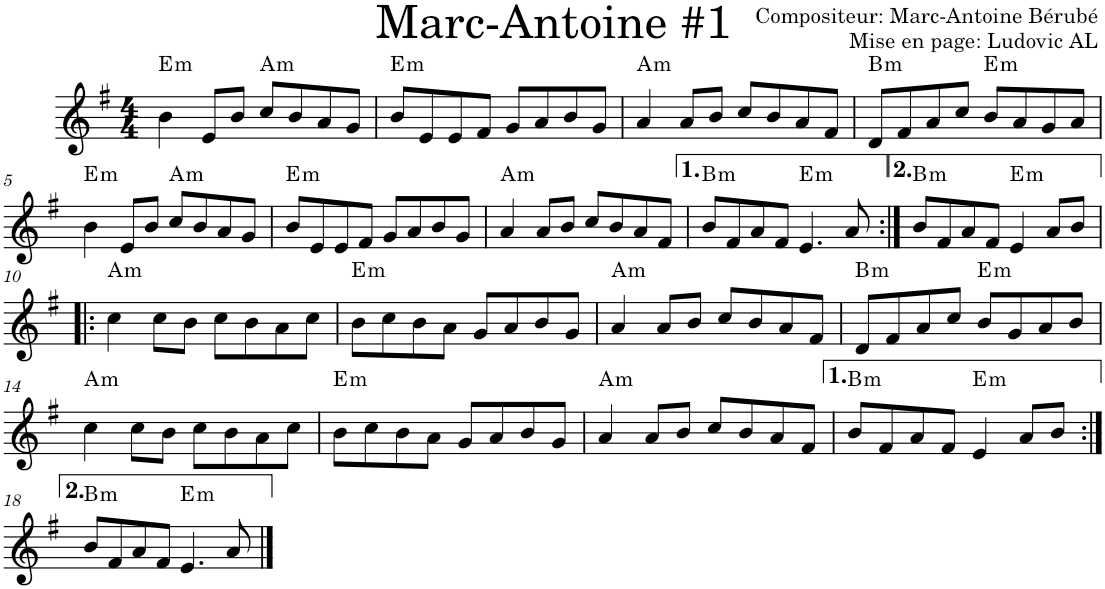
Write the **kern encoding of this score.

**kern	**harte
*part1	*part1
*staff1	*
*I"Violon	*
*I'Vln.	*
*clefG2	*
*k[f#]	*
*M4/4	*
=1	=1
!	!LO:H:kt=m
4b\	E:min
8e/L	.
8b/J	.
!	!LO:H:kt=m
8cc/L	A:min
8b/	.
8a/	.
8g/J	.
=2	=2
!	!LO:H:kt=m
8b/L	E:min
8e/	.
8e/	.
8f#/J	.
8g/L	.
8a/	.
8b/	.
8g/J	.
=3	=3
!	!LO:H:kt=m
4a/	A:min
8a/L	.
8b/J	.
8cc/L	.
8b/	.
8a/	.
8f#/J	.
=4	=4
!	!LO:H:kt=m
8d/L	B:min
8f#/	.
8a/	.
8cc/J	.
!	!LO:H:kt=m
8b/L	E:min
8a/	.
8g/	.
8a/J	.
!!LO:LB:g=z
=5	=5
!	!LO:H:kt=m
4b\	E:min
8e/L	.
8b/J	.
!	!LO:H:kt=m
8cc/L	A:min
8b/	.
8a/	.
8g/J	.
=6	=6
!	!LO:H:kt=m
8b/L	E:min
8e/	.
8e/	.
8f#/J	.
8g/L	.
8a/	.
8b/	.
8g/J	.
=7	=7
!	!LO:H:kt=m
4a/	A:min
8a/L	.
8b/J	.
8cc/L	.
8b/	.
8a/	.
8f#/J	.
=8	=8
!	!LO:H:kt=m
8b/L	B:min
8f#/	.
8a/	.
8f#/J	.
!	!LO:H:kt=m
4.e/	E:min
8a/	.
=9:|!	=9:|!
!	!LO:H:kt=m
8b/L	B:min
8f#/	.
8a/	.
8f#/J	.
!	!LO:H:kt=m
4e/	E:min
8a/L	.
8b/J	.
!!LO:LB:g=z
=10!|:	=10!|:
!	!LO:H:kt=m
4cc\	A:min
8cc\L	.
8b\J	.
8cc\L	.
8b\	.
8a\	.
8cc\J	.
=11	=11
!	!LO:H:kt=m
8b\L	E:min
8cc\	.
8b\	.
8a\J	.
8g/L	.
8a/	.
8b/	.
8g/J	.
=12	=12
!	!LO:H:kt=m
4a/	A:min
8a/L	.
8b/J	.
8cc/L	.
8b/	.
8a/	.
8f#/J	.
=13	=13
!	!LO:H:kt=m
8d/L	B:min
8f#/	.
8a/	.
8cc/J	.
!	!LO:H:kt=m
8b/L	E:min
8g/	.
8a/	.
8b/J	.
!!LO:LB:g=z
=14	=14
!	!LO:H:kt=m
4cc\	A:min
8cc\L	.
8b\J	.
8cc\L	.
8b\	.
8a\	.
8cc\J	.
=15	=15
!	!LO:H:kt=m
8b\L	E:min
8cc\	.
8b\	.
8a\J	.
8g/L	.
8a/	.
8b/	.
8g/J	.
=16	=16
!	!LO:H:kt=m
4a/	A:min
8a/L	.
8b/J	.
8cc/L	.
8b/	.
8a/	.
8f#/J	.
=17	=17
!	!LO:H:kt=m
8b/L	B:min
8f#/	.
8a/	.
8f#/J	.
!	!LO:H:kt=m
4e/	E:min
8a/L	.
8b/J	.
!!LO:LB:g=z
=18:|!	=18:|!
!	!LO:H:kt=m
8b/L	B:min
8f#/	.
8a/	.
8f#/J	.
!	!LO:H:kt=m
4.e/	E:min
8a/	.
==	==
*-	*-
